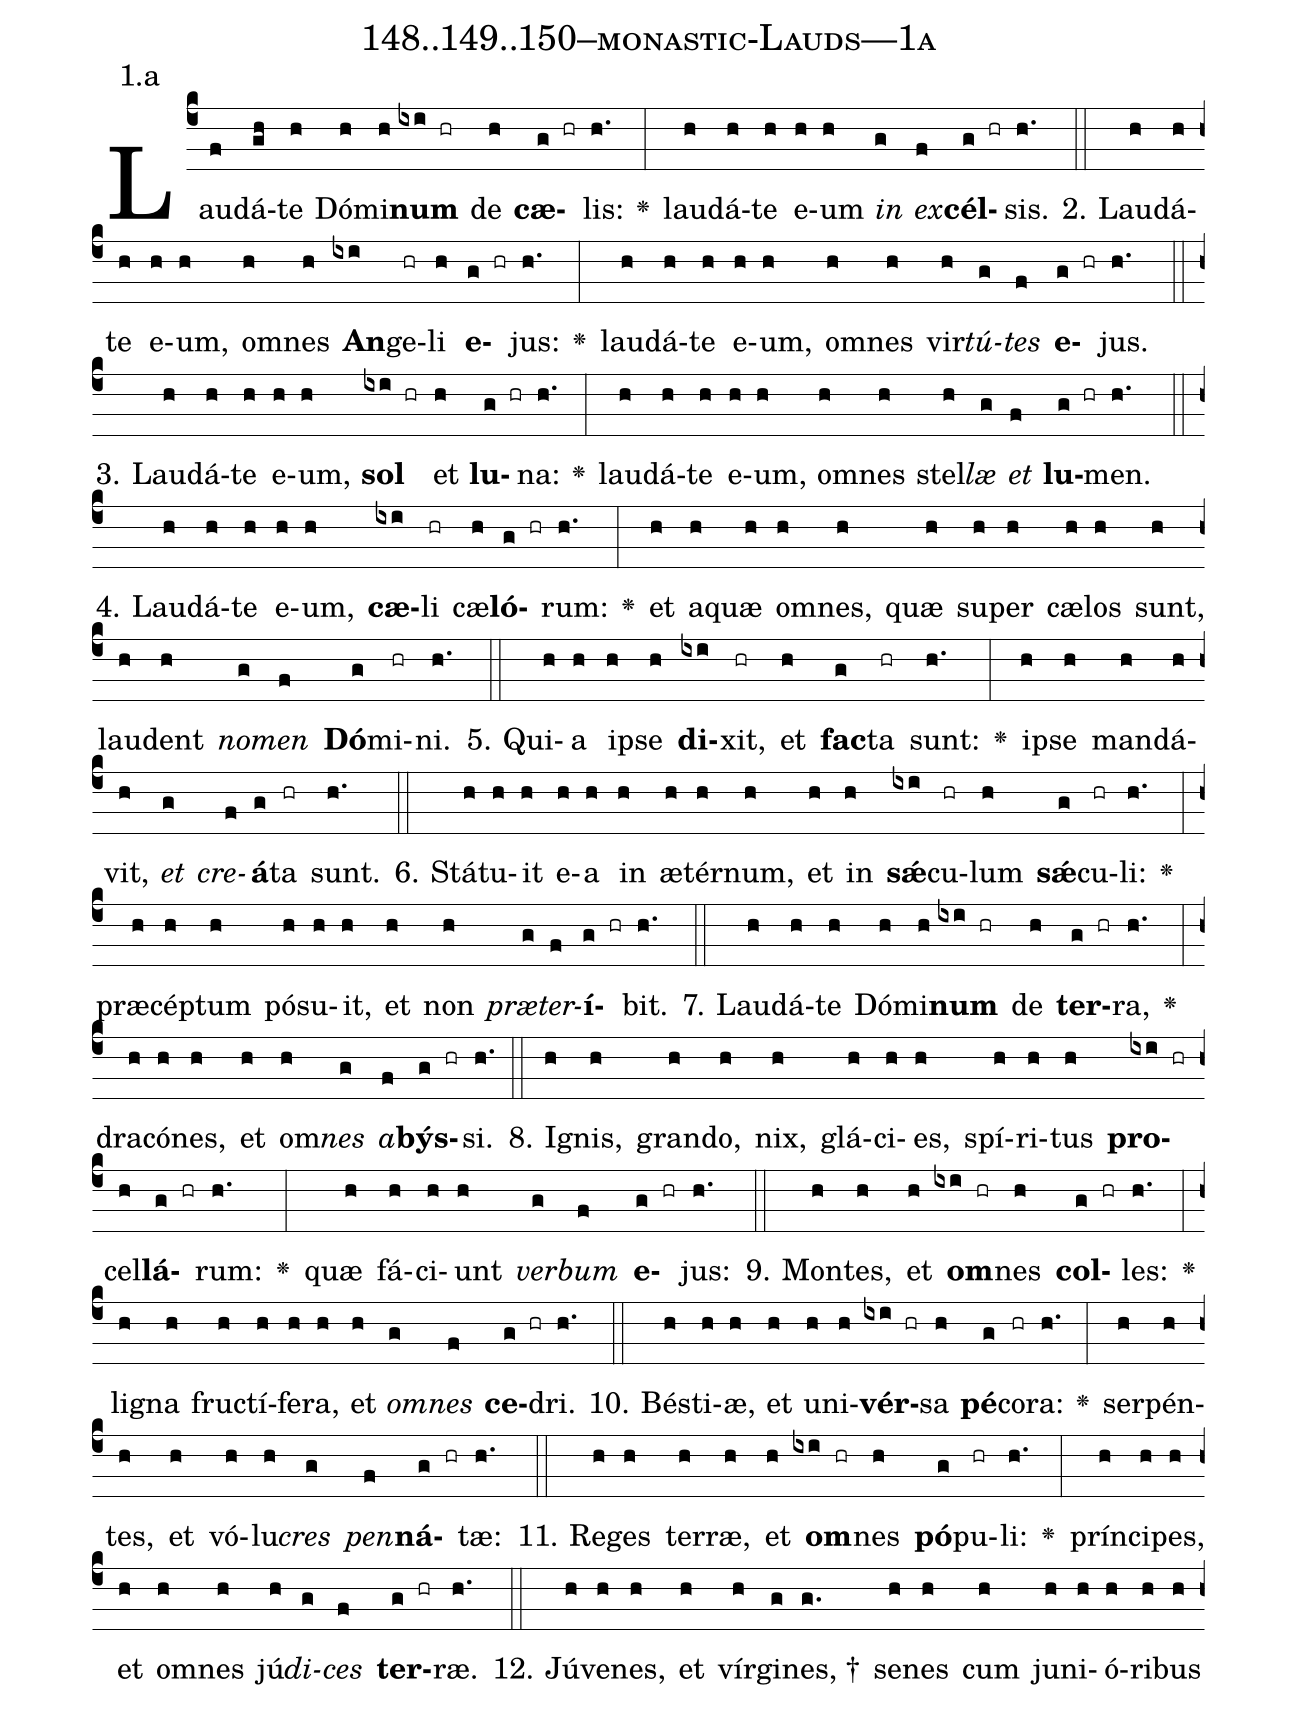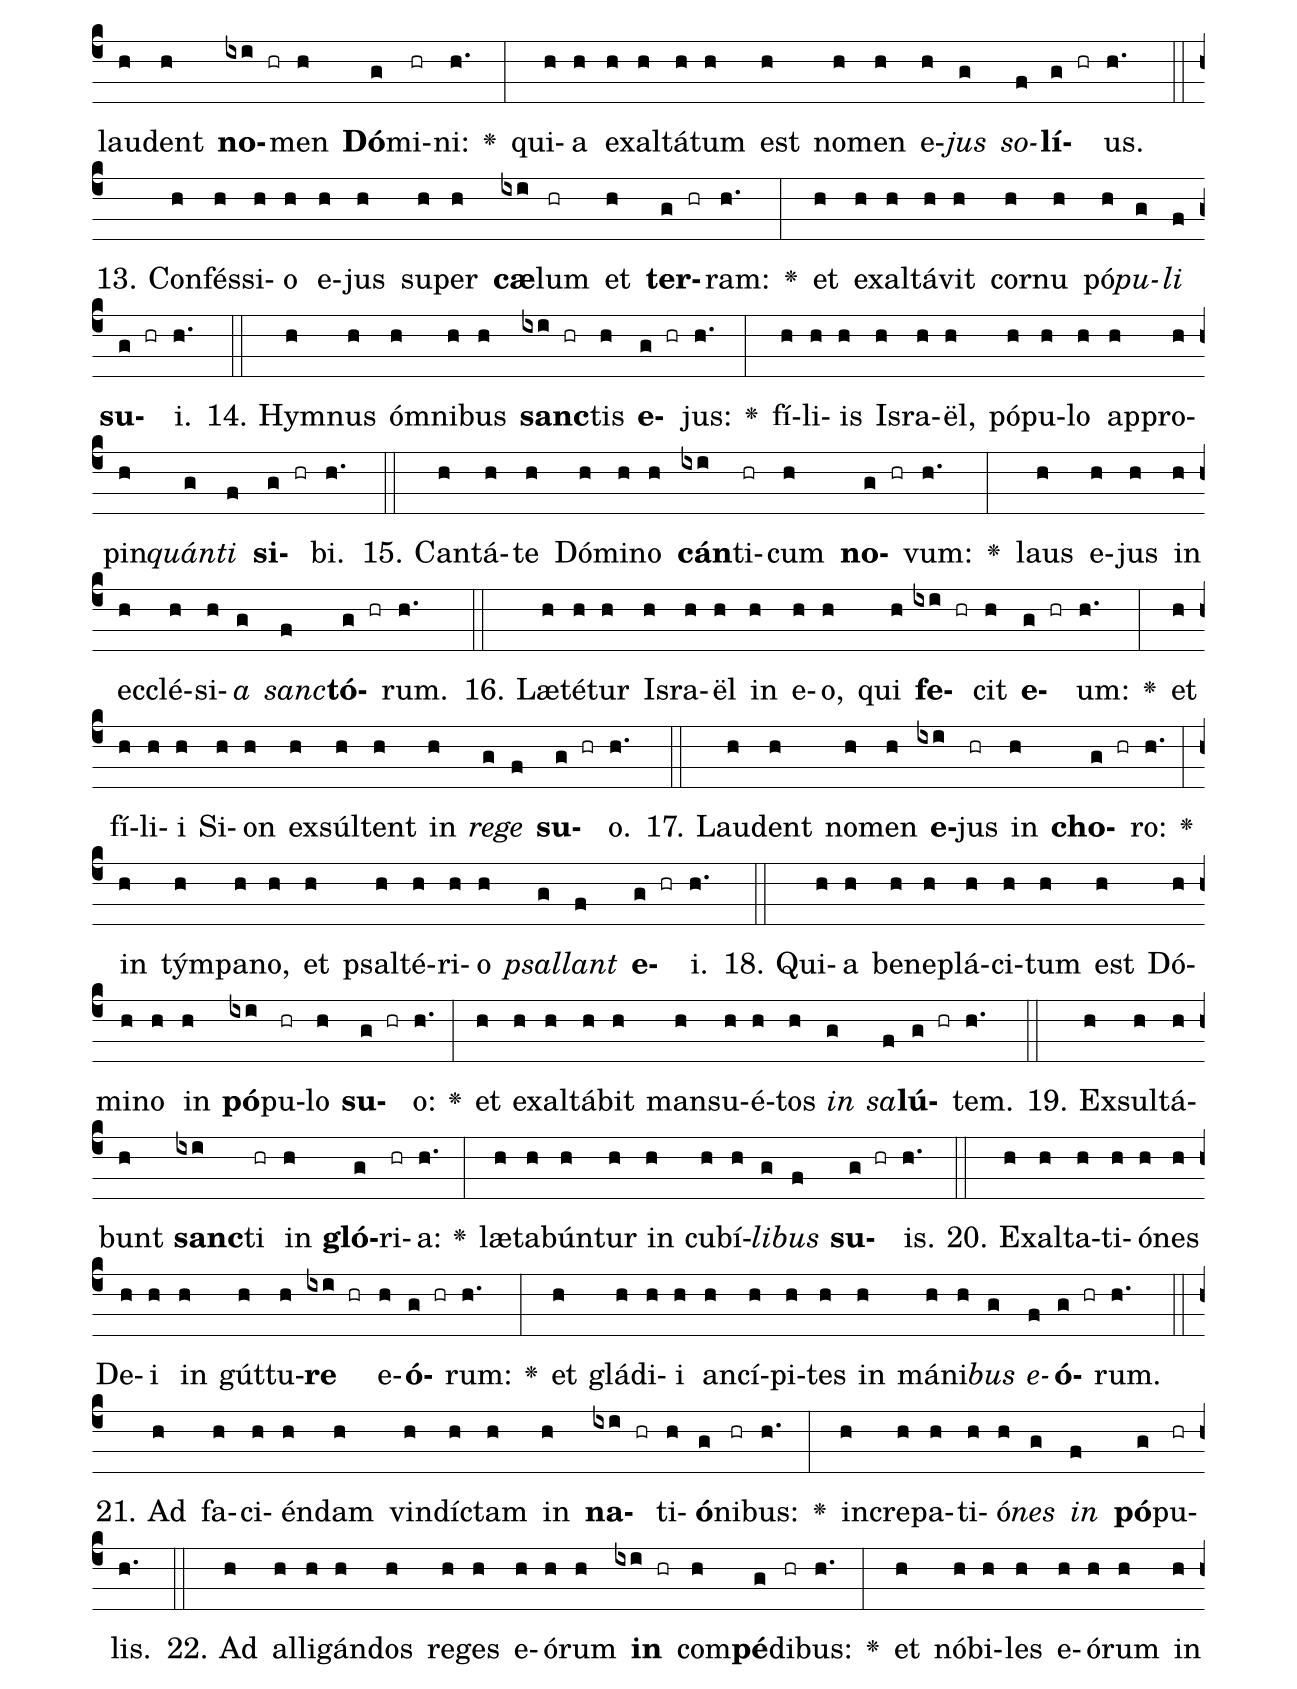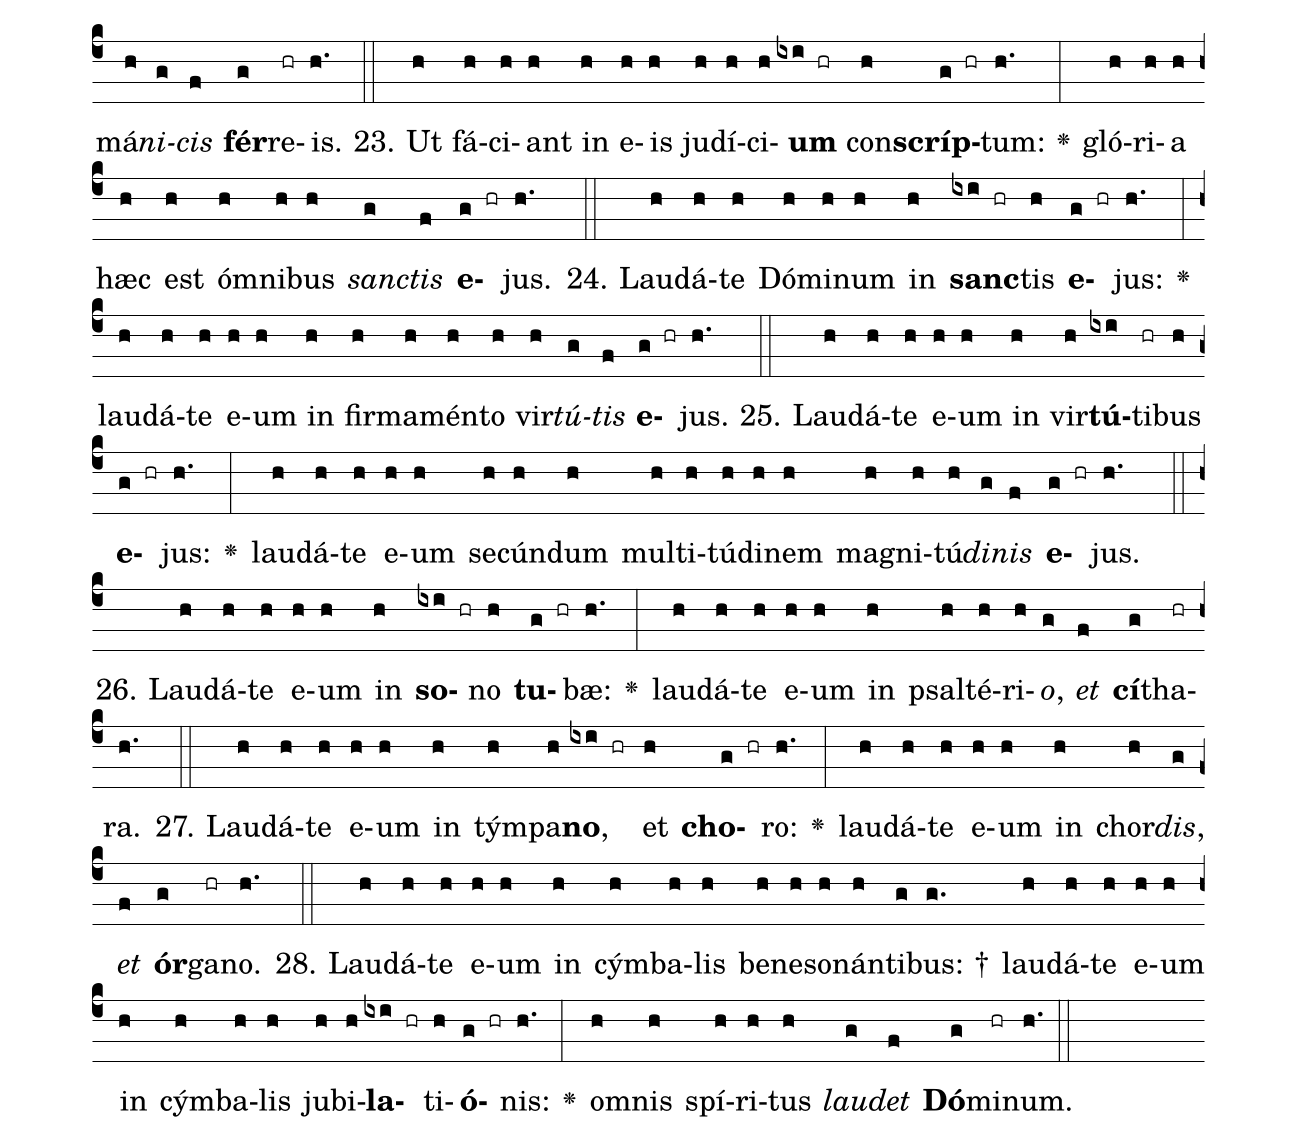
name: 148..149..150--monastic-Lauds---1a;
annotation: 1.a;
%%
(c4)Lau(f)dá(gh)te(h) Dó(h)mi(h)<b>num</b>(ixi hr) de(h) <b>cæ</b>(g hr)lis:(h.) <v>\greheightstar</v>(:) lau(h)dá(h)te(h) e(h)um(h) <i>in</i>(g) <i>ex</i>(f)<b>cél</b>(g hr)sis.(h.) (::)
2. Lau(h)dá(h)te(h) e(h)um,(h) om(h)nes(h) <b>An</b>(ixi)ge(hr)li(h) <b>e</b>(g hr)jus:(h.) <v>\greheightstar</v>(:) lau(h)dá(h)te(h) e(h)um,(h) om(h)nes(h) vir(h)<i>tú</i>(g)<i>tes</i>(f) <b>e</b>(g hr)jus.(h.) (::)
3. Lau(h)dá(h)te(h) e(h)um,(h) <b>sol</b>(ixi hr) et(h) <b>lu</b>(g hr)na:(h.) <v>\greheightstar</v>(:) lau(h)dá(h)te(h) e(h)um,(h) om(h)nes(h) stel(h)<i>læ</i>(g) <i>et</i>(f) <b>lu</b>(g hr)men.(h.) (::)
4. Lau(h)dá(h)te(h) e(h)um,(h) <b>cæ</b>(ixi)li(hr) cæ(h)<b>ló</b>(g hr)rum:(h.) <v>\greheightstar</v>(:) et(h) a(h)quæ(h) om(h)nes,(h) quæ(h) su(h)per(h) cæ(h)los(h) sunt,(h) lau(h)dent(h) <i>no</i>(g)<i>men</i>(f) <b>Dó</b>(g)mi(hr)ni.(h.) (::)
5. Qui(h)a(h) ip(h)se(h) <b>di</b>(ixi)xit,(hr) et(h) <b>fac</b>(g)ta(hr) sunt:(h.) <v>\greheightstar</v>(:) ip(h)se(h) man(h)dá(h)vit,(h) <i>et</i>(g) <i>cre</i>(f)<b>á</b>(g)ta(hr) sunt.(h.) (::)
6. Stá(h)tu(h)it(h) e(h)a(h) in(h) æ(h)tér(h)num,(h) et(h) in(h) <b>sǽ</b>(ixi)cu(hr)lum(h) <b>sǽ</b>(g)cu(hr)li:(h.) <v>\greheightstar</v>(:) præ(h)cép(h)tum(h) pó(h)su(h)it,(h) et(h) non(h) <i>præ</i>(g)<i>ter</i>(f)<b>í</b>(g hr)bit.(h.) (::)
7. Lau(h)dá(h)te(h) Dó(h)mi(h)<b>num</b>(ixi hr) de(h) <b>ter</b>(g hr)ra,(h.) <v>\greheightstar</v>(:) dra(h)có(h)nes,(h) et(h) om(h)<i>nes</i>(g) <i>a</i>(f)<b>býs</b>(g hr)si.(h.) (::)
8. I(h)gnis,(h) gran(h)do,(h) nix,(h) glá(h)ci(h)es,(h) spí(h)ri(h)tus(h) <b>pro</b>(ixi hr)cel(h)<b>lá</b>(g hr)rum:(h.) <v>\greheightstar</v>(:) quæ(h) fá(h)ci(h)unt(h) <i>ver</i>(g)<i>bum</i>(f) <b>e</b>(g hr)jus:(h.) (::)
9. Mon(h)tes,(h) et(h) <b>om</b>(ixi hr)nes(h) <b>col</b>(g hr)les:(h.) <v>\greheightstar</v>(:) li(h)gna(h) fruc(h)tí(h)fe(h)ra,(h) et(h) <i>om</i>(g)<i>nes</i>(f) <b>ce</b>(g hr)dri.(h.) (::)
10. Bés(h)ti(h)æ,(h) et(h) u(h)ni(h)<b>vér</b>(ixi hr)sa(h) <b>pé</b>(g)co(hr)ra:(h.) <v>\greheightstar</v>(:) ser(h)pén(h)tes,(h) et(h) vó(h)lu(h)<i>cres</i>(g) <i>pen</i>(f)<b>ná</b>(g hr)tæ:(h.) (::)
11. Re(h)ges(h) ter(h)ræ,(h) et(h) <b>om</b>(ixi hr)nes(h) <b>pó</b>(g)pu(hr)li:(h.) <v>\greheightstar</v>(:) prín(h)ci(h)pes,(h) et(h) om(h)nes(h) jú(h)<i>di</i>(g)<i>ces</i>(f) <b>ter</b>(g hr)ræ.(h.) (::)
12. Jú(h)ve(h)nes,(h) et(h) vír(h)gi(g)nes, †(g.) se(h)nes(h) cum(h) ju(h)ni(h)ó(h)ri(h)bus(h) lau(h)dent(h) <b>no</b>(ixi hr)men(h) <b>Dó</b>(g)mi(hr)ni:(h.) <v>\greheightstar</v>(:) qui(h)a(h) ex(h)al(h)tá(h)tum(h) est(h) no(h)men(h) e(h)<i>jus</i>(g) <i>so</i>(f)<b>lí</b>(g hr)us.(h.) (::)
13. Con(h)fés(h)si(h)o(h) e(h)jus(h) su(h)per(h) <b>cæ</b>(ixi)lum(hr) et(h) <b>ter</b>(g hr)ram:(h.) <v>\greheightstar</v>(:) et(h) ex(h)al(h)tá(h)vit(h) cor(h)nu(h) pó(h)<i>pu</i>(g)<i>li</i>(f) <b>su</b>(g hr)i.(h.) (::)
14. Hym(h)nus(h) óm(h)ni(h)bus(h) <b>sanc</b>(ixi hr)tis(h) <b>e</b>(g hr)jus:(h.) <v>\greheightstar</v>(:) fí(h)li(h)is(h) Is(h)ra(h)ël,(h) pó(h)pu(h)lo(h) ap(h)pro(h)pin(h)<i>quán</i>(g)<i>ti</i>(f) <b>si</b>(g hr)bi.(h.) (::)
15. Can(h)tá(h)te(h) Dó(h)mi(h)no(h) <b>cán</b>(ixi)ti(hr)cum(h) <b>no</b>(g hr)vum:(h.) <v>\greheightstar</v>(:) laus(h) e(h)jus(h) in(h) ec(h)clé(h)si(h)<i>a</i>(g) <i>sanc</i>(f)<b>tó</b>(g hr)rum.(h.) (::)
16. Læ(h)té(h)tur(h) Is(h)ra(h)ël(h) in(h) e(h)o,(h) qui(h) <b>fe</b>(ixi hr)cit(h) <b>e</b>(g hr)um:(h.) <v>\greheightstar</v>(:) et(h) fí(h)li(h)i(h) Si(h)on(h) ex(h)súl(h)tent(h) in(h) <i>re</i>(g)<i>ge</i>(f) <b>su</b>(g hr)o.(h.) (::)
17. Lau(h)dent(h) no(h)men(h) <b>e</b>(ixi)jus(hr) in(h) <b>cho</b>(g hr)ro:(h.) <v>\greheightstar</v>(:) in(h) tým(h)pa(h)no,(h) et(h) psal(h)té(h)ri(h)o(h) <i>psal</i>(g)<i>lant</i>(f) <b>e</b>(g hr)i.(h.) (::)
18. Qui(h)a(h) be(h)ne(h)plá(h)ci(h)tum(h) est(h) Dó(h)mi(h)no(h) in(h) <b>pó</b>(ixi)pu(hr)lo(h) <b>su</b>(g hr)o:(h.) <v>\greheightstar</v>(:) et(h) ex(h)al(h)tá(h)bit(h) man(h)su(h)é(h)tos(h) <i>in</i>(g) <i>sa</i>(f)<b>lú</b>(g hr)tem.(h.) (::)
19. Ex(h)sul(h)tá(h)bunt(h) <b>sanc</b>(ixi)ti(hr) in(h) <b>gló</b>(g)ri(hr)a:(h.) <v>\greheightstar</v>(:) læ(h)ta(h)bún(h)tur(h) in(h) cu(h)bí(h)<i>li</i>(g)<i>bus</i>(f) <b>su</b>(g hr)is.(h.) (::)
20. Ex(h)al(h)ta(h)ti(h)ó(h)nes(h) De(h)i(h) in(h) gút(h)tu(h)<b>re</b>(ixi hr) e(h)<b>ó</b>(g hr)rum:(h.) <v>\greheightstar</v>(:) et(h) glá(h)di(h)i(h) an(h)cí(h)pi(h)tes(h) in(h) má(h)ni(h)<i>bus</i>(g) <i>e</i>(f)<b>ó</b>(g hr)rum.(h.) (::)
21. Ad(h) fa(h)ci(h)én(h)dam(h) vin(h)díc(h)tam(h) in(h) <b>na</b>(ixi hr)ti(h)<b>ó</b>(g)ni(hr)bus:(h.) <v>\greheightstar</v>(:) in(h)cre(h)pa(h)ti(h)ó(h)<i>nes</i>(g) <i>in</i>(f) <b>pó</b>(g)pu(hr)lis.(h.) (::)
22. Ad(h) al(h)li(h)gán(h)dos(h) re(h)ges(h) e(h)ó(h)rum(h) <b>in</b>(ixi hr) com(h)<b>pé</b>(g)di(hr)bus:(h.) <v>\greheightstar</v>(:) et(h) nó(h)bi(h)les(h) e(h)ó(h)rum(h) in(h) má(h)<i>ni</i>(g)<i>cis</i>(f) <b>fér</b>(g)re(hr)is.(h.) (::)
23. Ut(h) fá(h)ci(h)ant(h) in(h) e(h)is(h) ju(h)dí(h)ci(h)<b>um</b>(ixi hr) con(h)<b>scríp</b>(g hr)tum:(h.) <v>\greheightstar</v>(:) gló(h)ri(h)a(h) hæc(h) est(h) óm(h)ni(h)bus(h) <i>sanc</i>(g)<i>tis</i>(f) <b>e</b>(g hr)jus.(h.) (::)
24. Lau(h)dá(h)te(h) Dó(h)mi(h)num(h) in(h) <b>sanc</b>(ixi hr)tis(h) <b>e</b>(g hr)jus:(h.) <v>\greheightstar</v>(:) lau(h)dá(h)te(h) e(h)um(h) in(h) fir(h)ma(h)mén(h)to(h) vir(h)<i>tú</i>(g)<i>tis</i>(f) <b>e</b>(g hr)jus.(h.) (::)
25. Lau(h)dá(h)te(h) e(h)um(h) in(h) vir(h)<b>tú</b>(ixi)ti(hr)bus(h) <b>e</b>(g hr)jus:(h.) <v>\greheightstar</v>(:) lau(h)dá(h)te(h) e(h)um(h) se(h)cún(h)dum(h) mul(h)ti(h)tú(h)di(h)nem(h) ma(h)gni(h)tú(h)<i>di</i>(g)<i>nis</i>(f) <b>e</b>(g hr)jus.(h.) (::)
26. Lau(h)dá(h)te(h) e(h)um(h) in(h) <b>so</b>(ixi hr)no(h) <b>tu</b>(g hr)bæ:(h.) <v>\greheightstar</v>(:) lau(h)dá(h)te(h) e(h)um(h) in(h) psal(h)té(h)ri(h)<i>o</i>,(g) <i>et</i>(f) <b>cí</b>(g)tha(hr)ra.(h.) (::)
27. Lau(h)dá(h)te(h) e(h)um(h) in(h) tým(h)pa(h)<b>no</b>,(ixi hr) et(h) <b>cho</b>(g hr)ro:(h.) <v>\greheightstar</v>(:) lau(h)dá(h)te(h) e(h)um(h) in(h) chor(h)<i>dis</i>,(g) <i>et</i>(f) <b>ór</b>(g)ga(hr)no.(h.) (::)
28. Lau(h)dá(h)te(h) e(h)um(h) in(h) cým(h)ba(h)lis(h) be(h)ne(h)so(h)nán(h)ti(g)bus: †(g.) lau(h)dá(h)te(h) e(h)um(h) in(h) cým(h)ba(h)lis(h) ju(h)bi(h)<b>la</b>(ixi hr)ti(h)<b>ó</b>(g hr)nis:(h.) <v>\greheightstar</v>(:) om(h)nis(h) spí(h)ri(h)tus(h) <i>lau</i>(g)<i>det</i>(f) <b>Dó</b>(g)mi(hr)num.(h.) (::)
